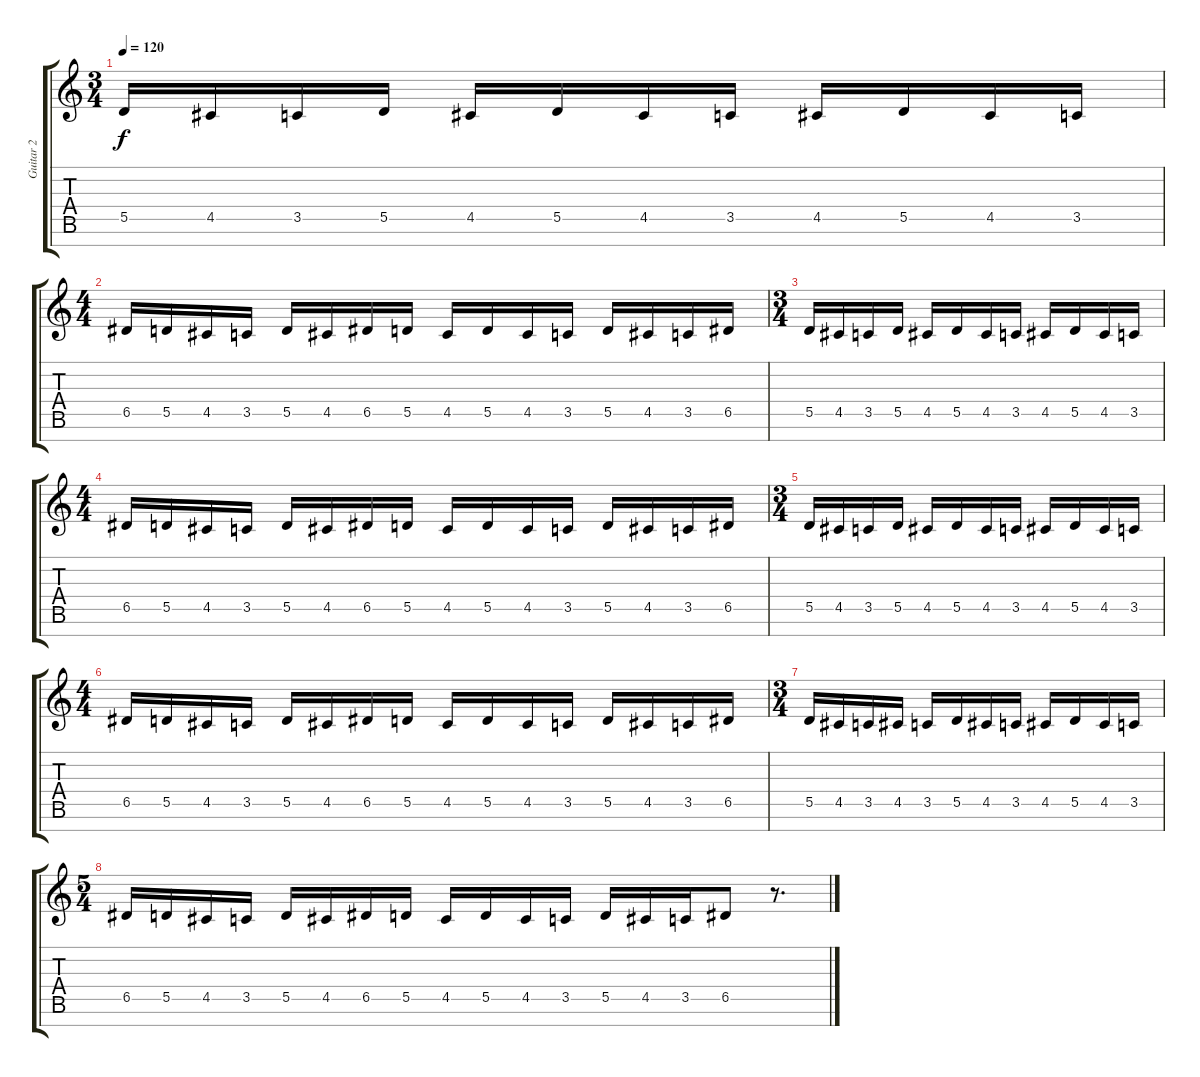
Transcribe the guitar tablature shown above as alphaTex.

\track ("Guitar 2" "Guitar 2") {instrument distortionguitar}
\staff {score tabs}
\tuning (E4 B3 G3 D3 A2 E2 B1) {hide}
\ts (3 4)
\tempo 120
\clef g2
\ks c
5.5.16{dy f} 4.5.16 3.5.16 5.5.16 4.5.16 5.5.16 4.5.16 3.5.16 4.5.16 5.5.16 4.5.16 3.5.16 |
\ts (4 4)
6.5.16 5.5.16 4.5.16 3.5.16 5.5.16 4.5.16 6.5.16 5.5.16 4.5.16 5.5.16 4.5.16 3.5.16 5.5.16 4.5.16 3.5.16 6.5.16 |
\ts (3 4)
5.5.16 4.5.16 3.5.16 5.5.16 4.5.16 5.5.16 4.5.16 3.5.16 4.5.16 5.5.16 4.5.16 3.5.16 |
\ts (4 4)
6.5.16 5.5.16 4.5.16 3.5.16 5.5.16 4.5.16 6.5.16 5.5.16 4.5.16 5.5.16 4.5.16 3.5.16 5.5.16 4.5.16 3.5.16 6.5.16 |
\ts (3 4)
5.5.16 4.5.16 3.5.16 5.5.16 4.5.16 5.5.16 4.5.16 3.5.16 4.5.16 5.5.16 4.5.16 3.5.16 |
\ts (4 4)
6.5.16 5.5.16 4.5.16 3.5.16 5.5.16 4.5.16 6.5.16 5.5.16 4.5.16 5.5.16 4.5.16 3.5.16 5.5.16 4.5.16 3.5.16 6.5.16 |
\ts (3 4)
5.5.16 4.5.16 3.5.16 4.5.16 3.5.16 5.5.16 4.5.16 3.5.16 4.5.16 5.5.16 4.5.16 3.5.16 |
\ts (5 4)
6.5.16 5.5.16 4.5.16 3.5.16 5.5.16 4.5.16 6.5.16 5.5.16 4.5.16 5.5.16 4.5.16 3.5.16 5.5.16 4.5.16 3.5.16 6.5.8 r.8{d}
